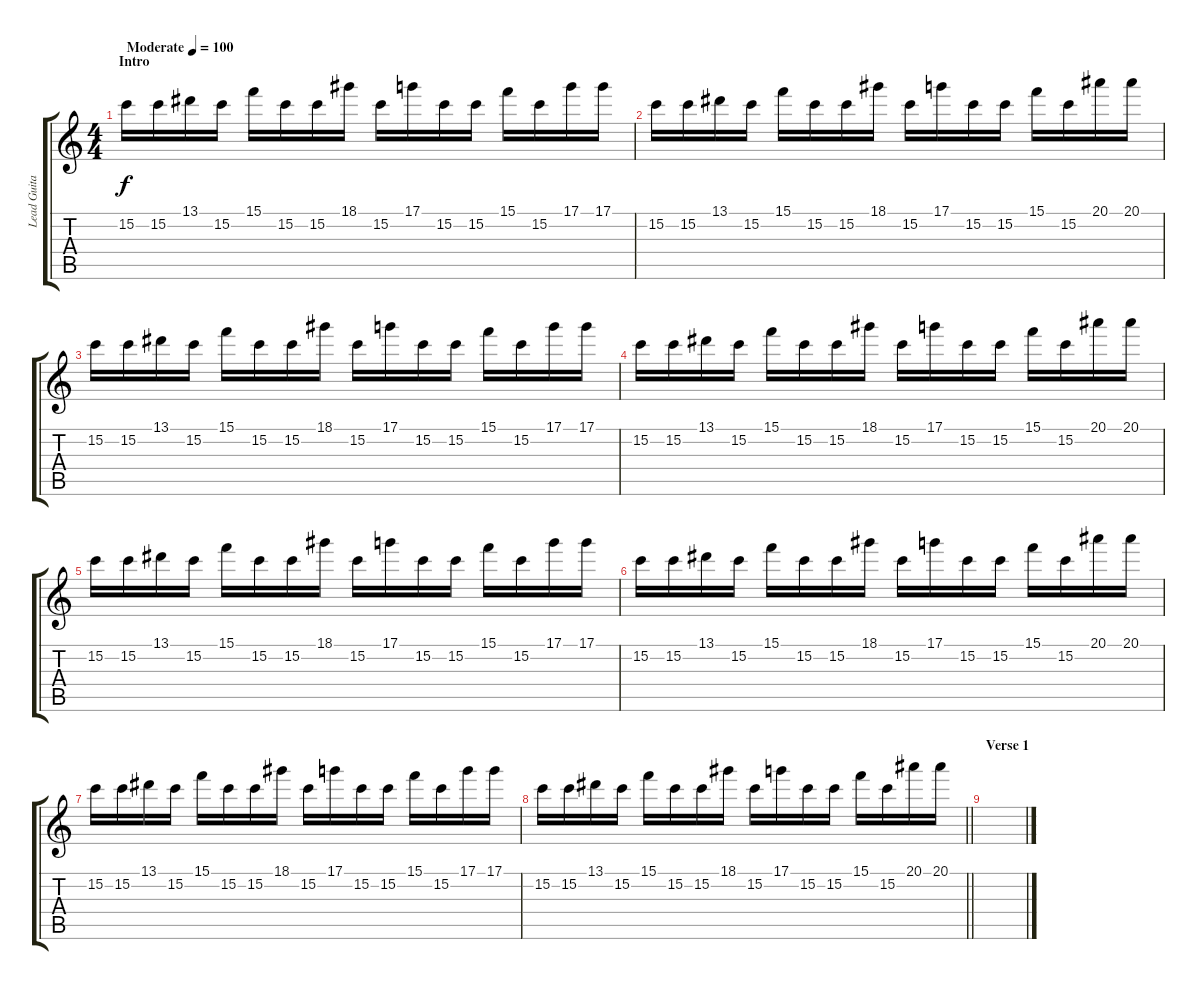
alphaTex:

\track ("Lead Guitar" "Lead Guita") {instrument distortionguitar}
\staff {score tabs}
\tuning (D4 A3 F3 C3 G2 C2) {hide}
\ts (4 4)
\section ("" "Intro")
\tempo (100 "Moderate")
\clef g2
\ks c
15.2.16{dy f balance 8 instrument distortionguitar} 15.2.16 13.1.16 15.2.16 15.1.16 15.2.16 15.2.16 18.1.16 15.2.16 17.1.16 15.2.16 15.2.16 15.1.16 15.2.16 17.1.16 17.1.16 |
15.2.16 15.2.16 13.1.16 15.2.16 15.1.16 15.2.16 15.2.16 18.1.16 15.2.16 17.1.16 15.2.16 15.2.16 15.1.16 15.2.16 20.1.16 20.1.16 |
15.2.16 15.2.16 13.1.16 15.2.16 15.1.16 15.2.16 15.2.16 18.1.16 15.2.16 17.1.16 15.2.16 15.2.16 15.1.16 15.2.16 17.1.16 17.1.16 |
15.2.16 15.2.16 13.1.16 15.2.16 15.1.16 15.2.16 15.2.16 18.1.16 15.2.16 17.1.16 15.2.16 15.2.16 15.1.16 15.2.16 20.1.16 20.1.16 |
15.2.16{balance 16} 15.2.16 13.1.16 15.2.16 15.1.16 15.2.16 15.2.16 18.1.16 15.2.16 17.1.16 15.2.16 15.2.16 15.1.16 15.2.16 17.1.16 17.1.16 |
15.2.16 15.2.16 13.1.16 15.2.16 15.1.16 15.2.16 15.2.16 18.1.16 15.2.16 17.1.16 15.2.16 15.2.16 15.1.16 15.2.16 20.1.16 20.1.16 |
15.2.16 15.2.16 13.1.16 15.2.16 15.1.16 15.2.16 15.2.16 18.1.16 15.2.16 17.1.16 15.2.16 15.2.16 15.1.16 15.2.16 17.1.16 17.1.16 |
\barLineRight lightlight
15.2.16 15.2.16 13.1.16 15.2.16 15.1.16 15.2.16 15.2.16 18.1.16 15.2.16 17.1.16 15.2.16 15.2.16 15.1.16 15.2.16 20.1.16 20.1.16 |
\section ("" "Verse 1")
